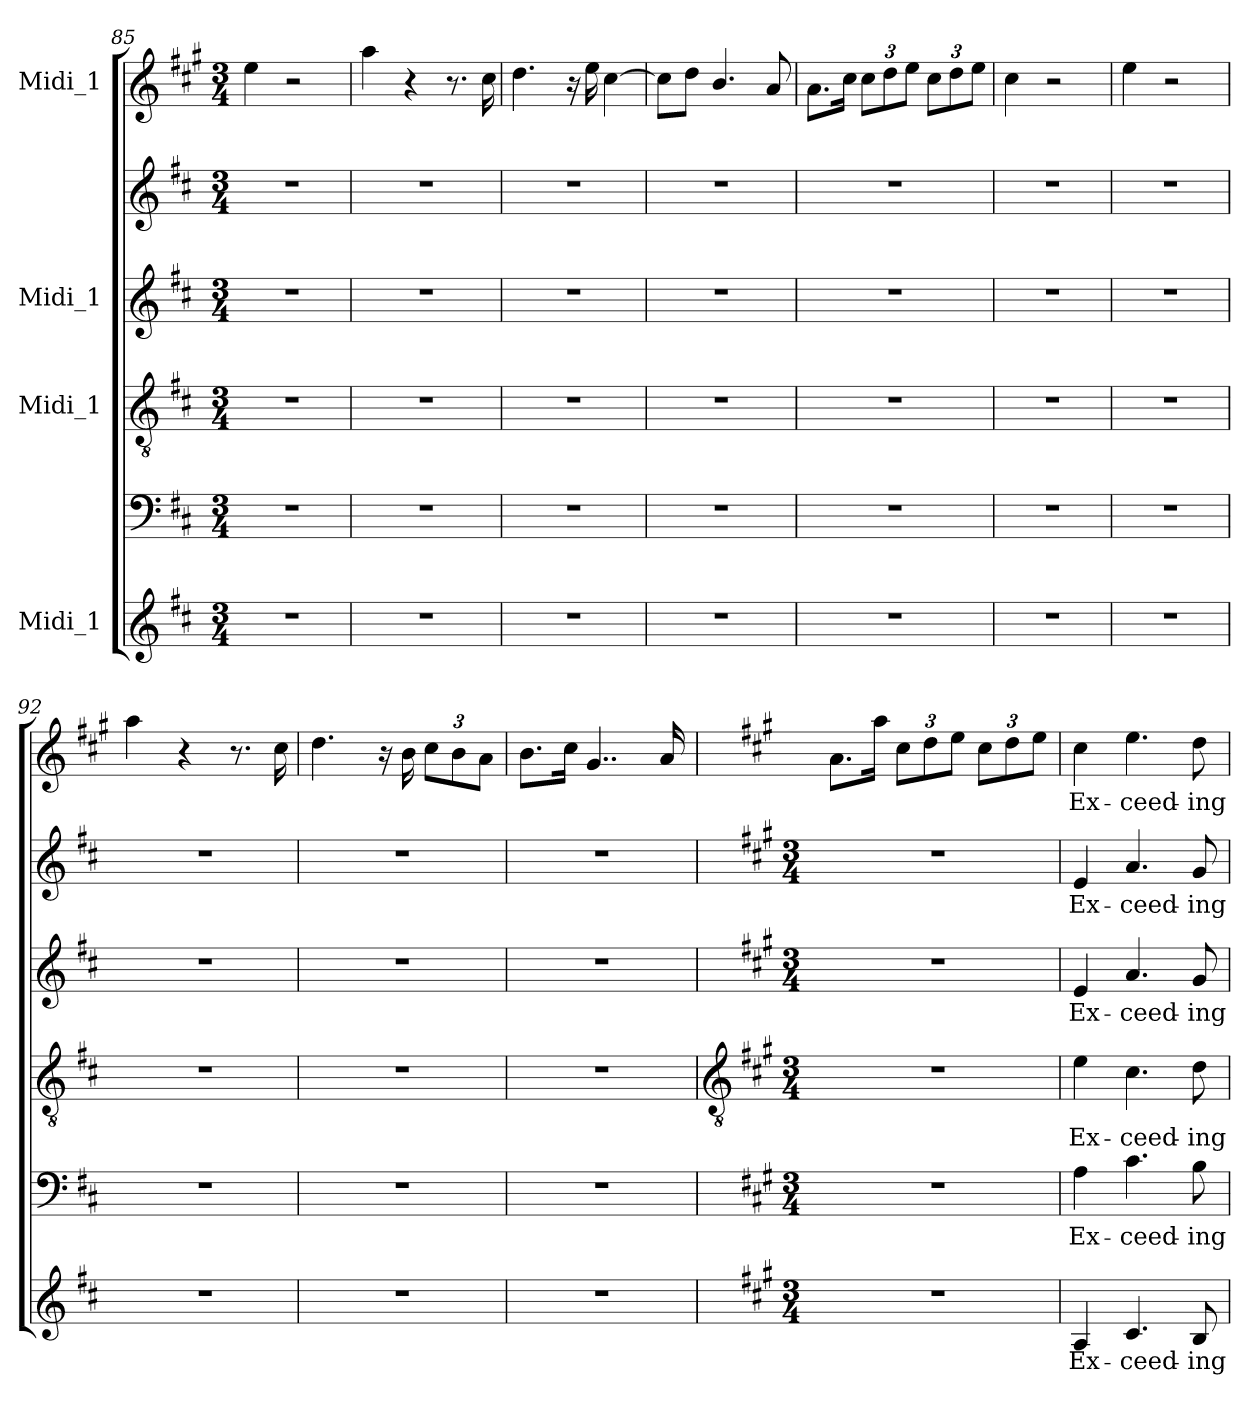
**kern	**text	**kern	**text	**kern	**text	**kern	**text	**kern	**text	**kern	**text
*part4	*part4	*part4	*part4	*part3	*part3	*part2	*part2	*part2	*part2	*part1	*part1
*staff6	*staff6	*staff5	*staff5	*staff4	*staff4	*staff3	*staff3	*staff2	*staff2	*staff1	*staff1
*I"Midi_1	*	*	*	*I"Midi_1	*	*I"Midi_1	*	*	*	*I"Midi_1	*
*	*	*clefF4	*	*clefGv2	*	*clefG2	*	*clefG2	*	*clefG2	*
*k[f#c#]	*	*k[f#c#]	*	*k[f#c#]	*	*k[f#c#]	*	*k[f#c#]	*	*k[f#c#g#]	*
*D:	*	*D:	*	*D:	*	*D:	*	*D:	*	*A:	*
*M3/4	*	*M3/4	*	*M3/4	*	*M3/4	*	*M3/4	*	*M3/4	*
=85	=85	=85	=85	=85	=85	=85	=85	=85	=85	=85	=85
2.r	.	2.r	.	2.r	.	2.r	.	2.r	.	4ee	.
.	.	.	.	.	.	.	.	.	.	2r	.
=86	=86	=86	=86	=86	=86	=86	=86	=86	=86	=86	=86
2.r	.	2.r	.	2.r	.	2.r	.	2.r	.	4aa	.
.	.	.	.	.	.	.	.	.	.	4r	.
.	.	.	.	.	.	.	.	.	.	8.r	.
.	.	.	.	.	.	.	.	.	.	16cc#	.
=87	=87	=87	=87	=87	=87	=87	=87	=87	=87	=87	=87
2.r	.	2.r	.	2.r	.	2.r	.	2.r	.	4.dd	.
.	.	.	.	.	.	.	.	.	.	16r	.
.	.	.	.	.	.	.	.	.	.	16ee	.
.	.	.	.	.	.	.	.	.	.	[4cc#	.
=88	=88	=88	=88	=88	=88	=88	=88	=88	=88	=88	=88
2.r	.	2.r	.	2.r	.	2.r	.	2.r	.	8cc#L]	.
.	.	.	.	.	.	.	.	.	.	8ddJ	.
.	.	.	.	.	.	.	.	.	.	4.b/	.
.	.	.	.	.	.	.	.	.	.	8a/	.
=89	=89	=89	=89	=89	=89	=89	=89	=89	=89	=89	=89
2.r	.	2.r	.	2.r	.	2.r	.	2.r	.	8.aL	.
.	.	.	.	.	.	.	.	.	.	16cc#J	.
.	.	.	.	.	.	.	.	.	.	12cc#L	.
.	.	.	.	.	.	.	.	.	.	12dd	.
.	.	.	.	.	.	.	.	.	.	12eeJ	.
.	.	.	.	.	.	.	.	.	.	12cc#L	.
.	.	.	.	.	.	.	.	.	.	12dd	.
.	.	.	.	.	.	.	.	.	.	12eeJ	.
=90	=90	=90	=90	=90	=90	=90	=90	=90	=90	=90	=90
2.r	.	2.r	.	2.r	.	2.r	.	2.r	.	4cc#	.
.	.	.	.	.	.	.	.	.	.	2r	.
=91	=91	=91	=91	=91	=91	=91	=91	=91	=91	=91	=91
2.r	.	2.r	.	2.r	.	2.r	.	2.r	.	4ee	.
.	.	.	.	.	.	.	.	.	.	2r	.
=92	=92	=92	=92	=92	=92	=92	=92	=92	=92	=92	=92
2.r	.	2.r	.	2.r	.	2.r	.	2.r	.	4aa	.
.	.	.	.	.	.	.	.	.	.	4r	.
.	.	.	.	.	.	.	.	.	.	8.r	.
.	.	.	.	.	.	.	.	.	.	16cc#	.
=93	=93	=93	=93	=93	=93	=93	=93	=93	=93	=93	=93
2.r	.	2.r	.	2.r	.	2.r	.	2.r	.	4.dd	.
.	.	.	.	.	.	.	.	.	.	16r	.
.	.	.	.	.	.	.	.	.	.	16b	.
.	.	.	.	.	.	.	.	.	.	12cc#L	.
.	.	.	.	.	.	.	.	.	.	12b	.
.	.	.	.	.	.	.	.	.	.	12aJ	.
=94	=94	=94	=94	=94	=94	=94	=94	=94	=94	=94	=94
2.r	.	2.r	.	2.r	.	2.r	.	2.r	.	8.bL	.
.	.	.	.	.	.	.	.	.	.	16cc#J	.
.	.	.	.	.	.	.	.	.	.	4..g#	.
.	.	.	.	.	.	.	.	.	.	16a	.
!!LO:LB:g=z
=95	=95	=95	=95	=95	=95	=95	=95	=95	=95	=95	=95
*	*	*	*	*clefGv2	*	*	*	*	*	*	*
*k[f#c#g#]	*	*k[f#c#g#]	*	*k[f#c#g#]	*	*k[f#c#g#]	*	*k[f#c#g#]	*	*	*
*A:	*	*A:	*	*A:	*	*A:	*	*A:	*	*	*
*M3/4	*	*M3/4	*	*M3/4	*	*M3/4	*	*M3/4	*	*	*
!LO:N:vis=1	!	!LO:N:vis=1	!	!LO:N:vis=1	!	!LO:N:vis=1	!	!LO:N:vis=1	!	!	!
2.r	.	2.r	.	2.r	.	2.r	.	2.r	.	8.aL	.
.	.	.	.	.	.	.	.	.	.	16aaJ	.
.	.	.	.	.	.	.	.	.	.	12cc#L	.
.	.	.	.	.	.	.	.	.	.	12dd	.
.	.	.	.	.	.	.	.	.	.	12eeJ	.
.	.	.	.	.	.	.	.	.	.	12cc#L	.
.	.	.	.	.	.	.	.	.	.	12dd	.
.	.	.	.	.	.	.	.	.	.	12eeJ	.
=96	=96	=96	=96	=96	=96	=96	=96	=96	=96	=96	=96
!	!LO:LY:b	!	!LO:LY:b	!	!LO:LY:b	!	!LO:LY:b	!	!LO:LY:b	!	!LO:LY:b
4A	Ex-	4A	Ex-	4e	Ex-	4e	Ex-	4e	Ex-	4cc#	Ex-
!	!LO:LY:b	!	!LO:LY:b	!	!LO:LY:b	!	!LO:LY:b	!	!LO:LY:b	!	!LO:LY:b
4.c#	-ceed-	4.c#	-ceed-	4.c#	-ceed-	4.a	-ceed-	4.a	-ceed-	4.ee	-ceed-
!	!LO:LY:b	!	!LO:LY:b	!	!LO:LY:b	!	!LO:LY:b	!	!LO:LY:b	!	!LO:LY:b
8B	-ing	8B	-ing	8d	-ing	8g#	-ing	8g#	-ing	8dd	-ing
=	=	=	=	=	=	=	=	=	=	=	=
*-	*-	*-	*-	*-	*-	*-	*-	*-	*-	*-	*-
